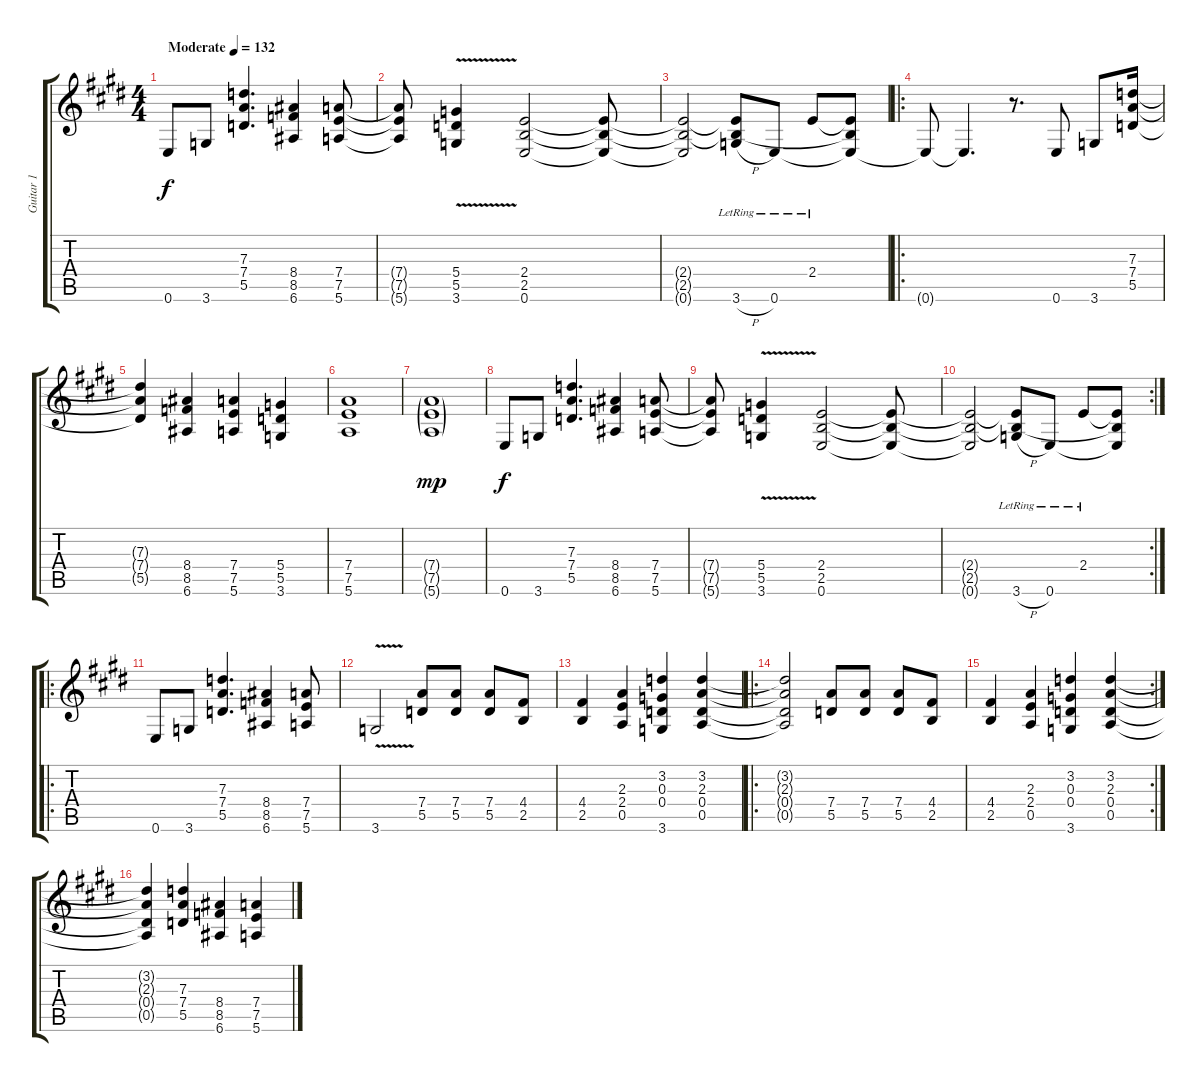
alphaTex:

\track ("Guitar 1" "Guitar 1") {solo instrument overdrivenguitar}
\staff {score tabs}
\tuning (E4 B3 G3 D3 A2 E2) {hide}
\ts (4 4)
\tempo (132 "Moderate")
\clef g2
\ks e
0.6.8{dy f instrument overdrivenguitar} 3.6.8 (7.3 7.4 5.5).4{d} (8.4 8.5 6.6).4 (7.4 7.5 5.6).8 |
(7.4{t} 7.5{t} 5.6{t}).8 (5.4 5.5 3.6{v}).4 (2.4 2.5 0.6).2 (2.4{t} 2.5{t} 0.6{t}).8 |
(2.4{t} 2.5{t} 0.6{t}).2 (2.4{t} 2.5{t} 3.6{h lr}).8 0.6{lr}.8 2.4{lr}.8 (2.4{t} 2.5{t} 0.6{t}).8 |
\ro
0.6{t}.8 0.6{t}.4{d} r.8{d} 0.6.8 3.6.8 (7.3 7.4 5.5).16 |
(7.3{t} 7.4{t} 5.5{t}).4 (8.4 8.5 6.6).4 (7.4 7.5 5.6).4 (5.4 5.5 3.6).4 |
(7.4 7.5 5.6).1 |
(7.4{g} 7.5{g} 5.6{g}).1{dy mp} |
0.6.8{dy f} 3.6.8 (7.3 7.4 5.5).4{d} (8.4 8.5 6.6).4 (7.4 7.5 5.6).8 |
(7.4{t} 7.5{t} 5.6{t}).8 (5.4 5.5 3.6{v}).4 (2.4 2.5 0.6).2 (2.4{t} 2.5{t} 0.6{t}).8 |
\rc 2
(2.4{t} 2.5{t} 0.6{t}).2 (2.4{t} 2.5{t} 3.6{h lr}).8 0.6{lr}.8 2.4{lr}.8 (2.4{t} 2.5{t} 0.6{t}).8 |
\ro
0.6.8 3.6.8 (7.3 7.4 5.5).4{d} (8.4 8.5 6.6).4 (7.4 7.5 5.6).8 |
3.6{v}.2 (7.4 5.5).8 (7.4 5.5).8 (7.4 5.5).8 (4.4 2.5).8 |
(4.4 2.5).4 (2.3 2.4 0.5).4 (3.2 0.3 0.4 3.6).4 (3.2 2.3 0.4 0.5).4 |
\ro
(3.2{t} 2.3{t} 0.4{t} 0.5{t}).2 (7.4 5.5).8 (7.4 5.5).8 (7.4 5.5).8 (4.4 2.5).8 |
\rc 2
(4.4 2.5).4 (2.3 2.4 0.5).4 (3.2 0.3 0.4 3.6).4 (3.2 2.3 0.4 0.5).4 |
(3.2{t} 2.3{t} 0.4{t} 0.5{t}).4 (7.3 7.4 5.5).4 (8.4 8.5 6.6).4 (7.4 7.5 5.6).4
